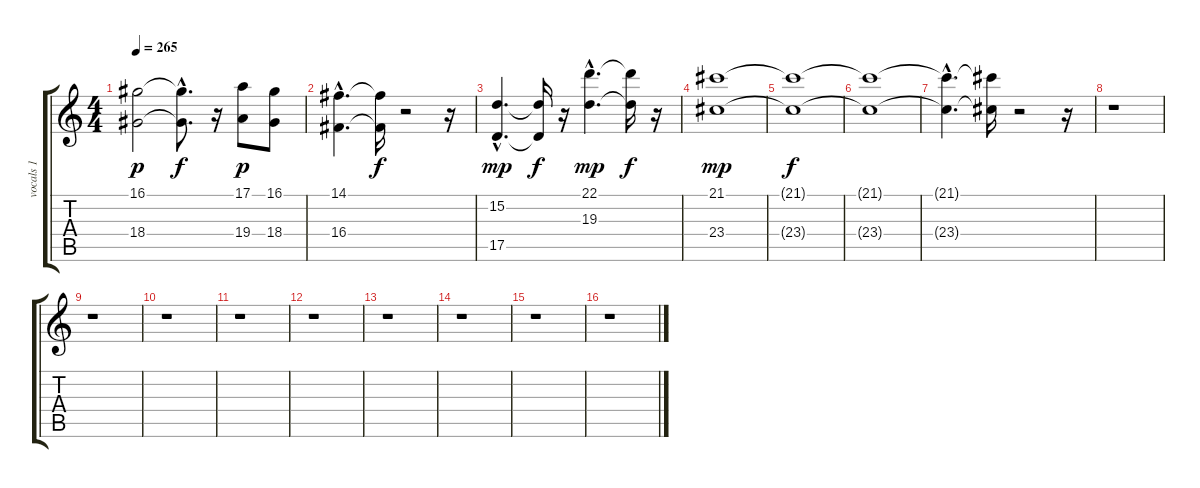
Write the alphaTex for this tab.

\track ("vocals 1" "vocals 1") {instrument fx5brightness}
\staff {score tabs}
\tuning (E4 B3 G3 D3 A2 E2) {hide}
\ts (4 4)
\tempo 265
\clef g2
\ks c
(16.1 18.4).2{dy p} (16.1{hac t} 18.4{hac t}).8{d dy f} r.16 (17.1 19.4).8{dy p} (16.1 18.4).8 |
(14.1{hac} 16.4{hac}).4{d} (14.1{t} 16.4{t}).16{dy f} r.2 r.16 |
(15.2{hac} 17.5{hac}).4{d dy mp} (15.2{t} 17.5{t}).16{dy f} r.16 (22.1{hac} 19.3{hac}).4{d dy mp} (22.1{t} 19.3{t}).16{dy f} r.16 |
(21.1 23.4).1{dy mp} |
(21.1{t} 23.4{t}).1{dy f} |
(21.1{t} 23.4{t}).1 |
(21.1{hac t} 23.4{hac t}).4{d} (21.1{t} 23.4{t}).16 r.2 r.16 |
r.1 |
r.1 |
r.1 |
r.1 |
r.1 |
r.1 |
r.1 |
r.1 |
r.1
